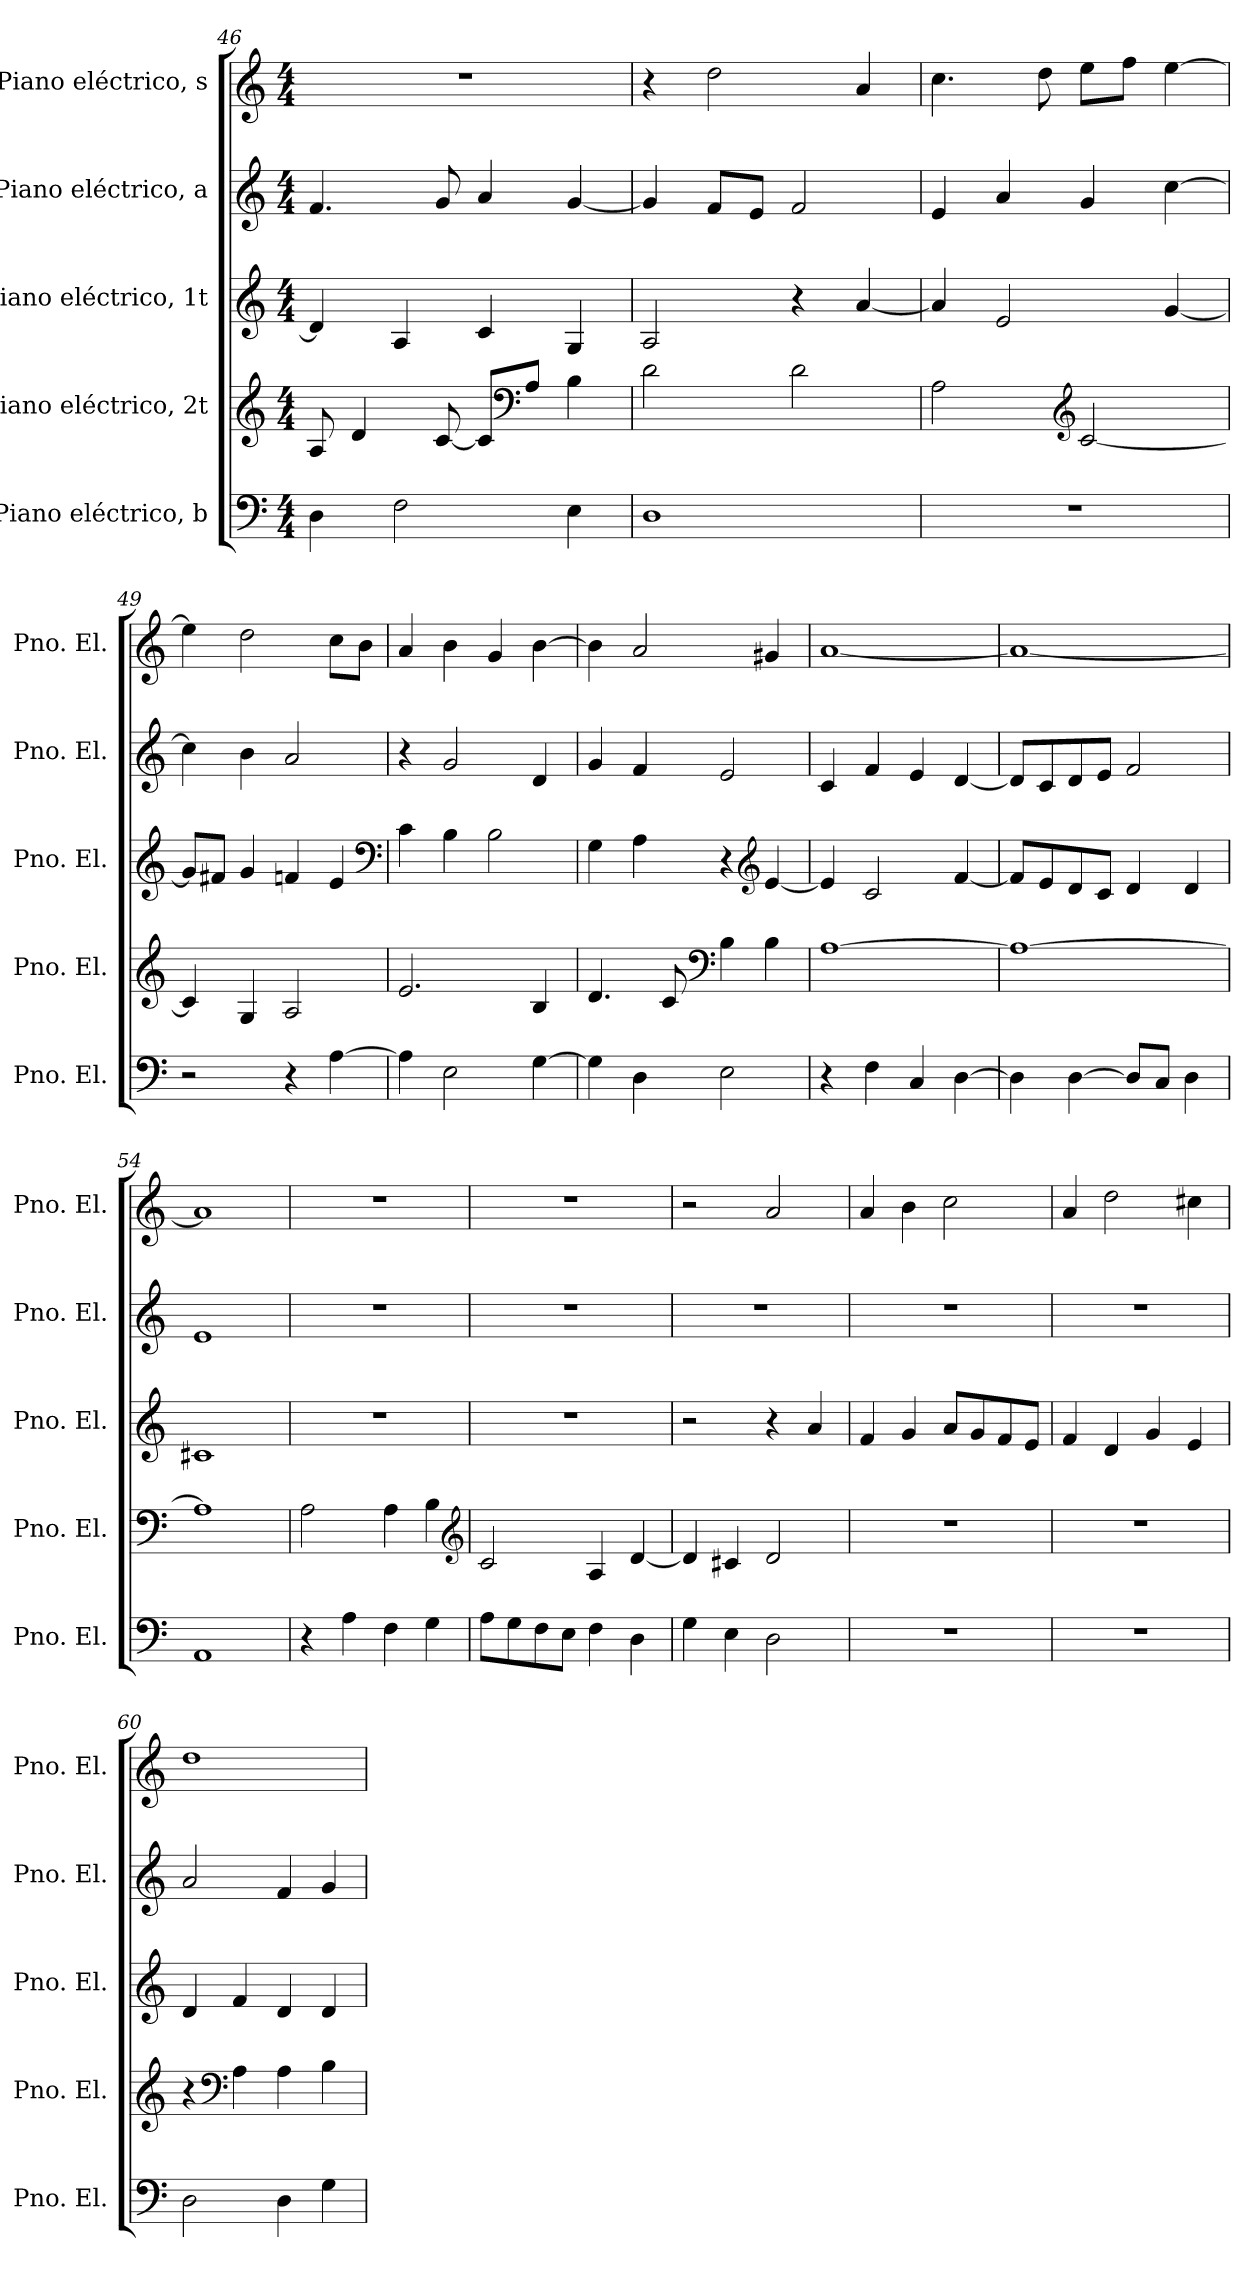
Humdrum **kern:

**kern	**kern	**kern	**kern	**kern
*part5	*part4	*part3	*part2	*part1
*staff5	*staff4	*staff3	*staff2	*staff1
*I"Piano eléctrico, b	*I"Piano eléctrico, 2t	*I"Piano eléctrico, 1t	*I"Piano eléctrico, a	*I"Piano eléctrico, s
*I'Pno. El.	*I'Pno. El.	*I'Pno. El.	*I'Pno. El.	*I'Pno. El.
*clefF4	*clefG2	*clefG2	*clefG2	*clefG2
*k[]	*k[]	*k[]	*k[]	*k[]
*M4/4	*M4/4	*M4/4	*M4/4	*M4/4
=46	=46	=46	=46	=46
4D\	8A/	4d/]	4.f/	1r
.	4d/	.	.	.
2F\	.	4A/	.	.
.	[8c/	.	8g/	.
.	8c/L]	4c/	4a/	.
*	*clefF4	*	*	*
.	8A/J	.	.	.
4E\	4B\	4G/	[4g/	.
!!LO:PB:g=z
=47	=47	=47	=47	=47
1D	2d\	2A/	4g/]	4r
.	.	.	8f/L	2dd\
.	.	.	8e/J	.
.	2d\	4r	2f/	.
.	.	[4a/	.	4a/
=48	=48	=48	=48	=48
1r	2A\	4a/]	4e/	4.cc\
.	.	2e/	4a/	.
.	.	.	.	8dd\
*	*clefG2	*	*	*
.	[2c/	.	4g/	8ee\L
.	.	.	.	8ff\J
.	.	[4g/	[4cc\	[4ee\
=49	=49	=49	=49	=49
2r	4c/]	8g/L]	4cc\]	4ee\]
.	.	8f#X/J	.	.
.	4G/	4g/	4b\	2dd\
4r	2A/	4fn/	2a/	.
[4A\	.	4e/	.	8cc\L
.	.	.	.	8b\J
*	*	*clefF4	*	*
=50	=50	=50	=50	=50
4A\]	2.e/	4c\	4r	4a/
2E\	.	4B\	2g/	4b\
.	.	2B\	.	4g/
[4G\	4B/	.	4d/	[4b\
=51	=51	=51	=51	=51
4G\]	4.d/	4G\	4g/	4b\]
4D\	.	4A\	4f/	2a/
.	8c/	.	.	.
*	*clefF4	*	*	*
2E\	4B\	4r	2e/	.
*	*	*clefG2	*	*
.	4B\	[4e/	.	4g#X/
=52	=52	=52	=52	=52
4r	[1A	4e/]	4c/	[1a
4F\	.	2c/	4f/	.
4C/	.	.	4e/	.
[4D\	.	[4f/	[4d/	.
!!LO:LB:g=z
=53	=53	=53	=53	=53
4D\]	1A_	8f/L]	8d/L]	1a_
.	.	8e/	8c/	.
[4D\	.	8d/	8d/	.
.	.	8c/J	8e/J	.
8D/L]	.	4d/	2f/	.
8C/J	.	.	.	.
4D\	.	4d/	.	.
=54	=54	=54	=54	=54
1AA	1A]	1c#X	1e	1a]
=55	=55	=55	=55	=55
4r	2A\	1r	1r	1r
4A\	.	.	.	.
4F\	4A\	.	.	.
4G\	4B\	.	.	.
*	*clefG2	*	*	*
=56	=56	=56	=56	=56
8A\L	2c/	1r	1r	1r
8G\	.	.	.	.
8F\	.	.	.	.
8E\J	.	.	.	.
4F\	4A/	.	.	.
4D\	[4d/	.	.	.
=57	=57	=57	=57	=57
4G\	4d/]	2r	1r	2r
4E\	4c#X/	.	.	.
2D\	2d/	4r	.	2a/
.	.	4a/	.	.
=58	=58	=58	=58	=58
1r	1r	4f/	1r	4a/
.	.	4g/	.	4b\
.	.	8a/L	.	2cc\
.	.	8g/	.	.
.	.	8f/	.	.
.	.	8e/J	.	.
=59	=59	=59	=59	=59
1r	1r	4f/	1r	4a/
.	.	4d/	.	2dd\
.	.	4g/	.	.
.	.	4e/	.	4cc#X\
!!LO:PB:g=z
=60	=60	=60	=60	=60
2D\	4r	4d/	2a/	1dd
*	*clefF4	*	*	*
.	4A\	4f/	.	.
4D\	4A\	4d/	4f/	.
4G\	4B\	4d/	4g/	.
=	=	=	=	=
*-	*-	*-	*-	*-
